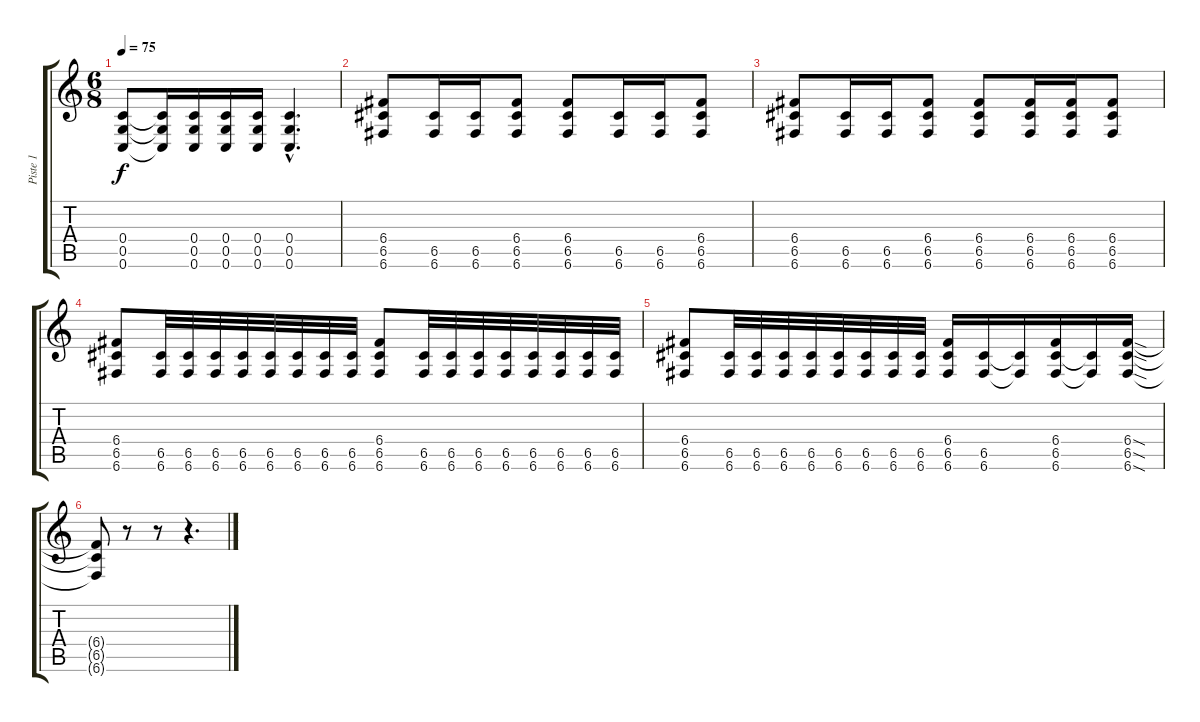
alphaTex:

\track ("Piste 1" "Piste 1") {instrument acousticguitarsteel}
\staff {score tabs}
\tuning (D4 A3 F3 C3 G2 C2) {hide}
\ts (6 8)
\tempo 75
\clef g2
\ks c
(0.4 0.5 0.6).8{dy f} (0.4{t} 0.5{t} 0.6{t}).16 (0.4 0.5 0.6).16 (0.4 0.5 0.6).16 (0.4 0.5 0.6).16 (0.4{hac} 0.5{hac} 0.6{hac}).4{d} |
(6.4 6.5 6.6).8 (6.5 6.6).16 (6.5 6.6).16 (6.4 6.5 6.6).8 (6.4 6.5 6.6).8 (6.5 6.6).16 (6.5 6.6).16 (6.4 6.5 6.6).8 |
(6.4 6.5 6.6).8 (6.5 6.6).16 (6.5 6.6).16 (6.4 6.5 6.6).8 (6.4 6.5 6.6).8 (6.4 6.5 6.6).16 (6.4 6.5 6.6).16 (6.4 6.5 6.6).8 |
(6.4 6.5 6.6).8 (6.5 6.6).32 (6.5 6.6).32 (6.5 6.6).32 (6.5 6.6).32 (6.5 6.6).32 (6.5 6.6).32 (6.5 6.6).32 (6.5 6.6).32 (6.4 6.5 6.6).8 (6.5 6.6).32 (6.5 6.6).32 (6.5 6.6).32 (6.5 6.6).32 (6.5 6.6).32 (6.5 6.6).32 (6.5 6.6).32 (6.5 6.6).32 |
(6.4 6.5 6.6).8 (6.5 6.6).32 (6.5 6.6).32 (6.5 6.6).32 (6.5 6.6).32 (6.5 6.6).32 (6.5 6.6).32 (6.5 6.6).32 (6.5 6.6).32 (6.4 6.5 6.6).16 (6.5 6.6).16 (6.5{t} 6.6{t}).16 (6.4 6.5 6.6).16 (6.5{t} 6.6{t}).16 (6.4{sod} 6.5{sod} 6.6{sod}).16 |
(6.4{t} 6.5{t} 6.6{t}).8 r.8 r.8 r.4{d}
